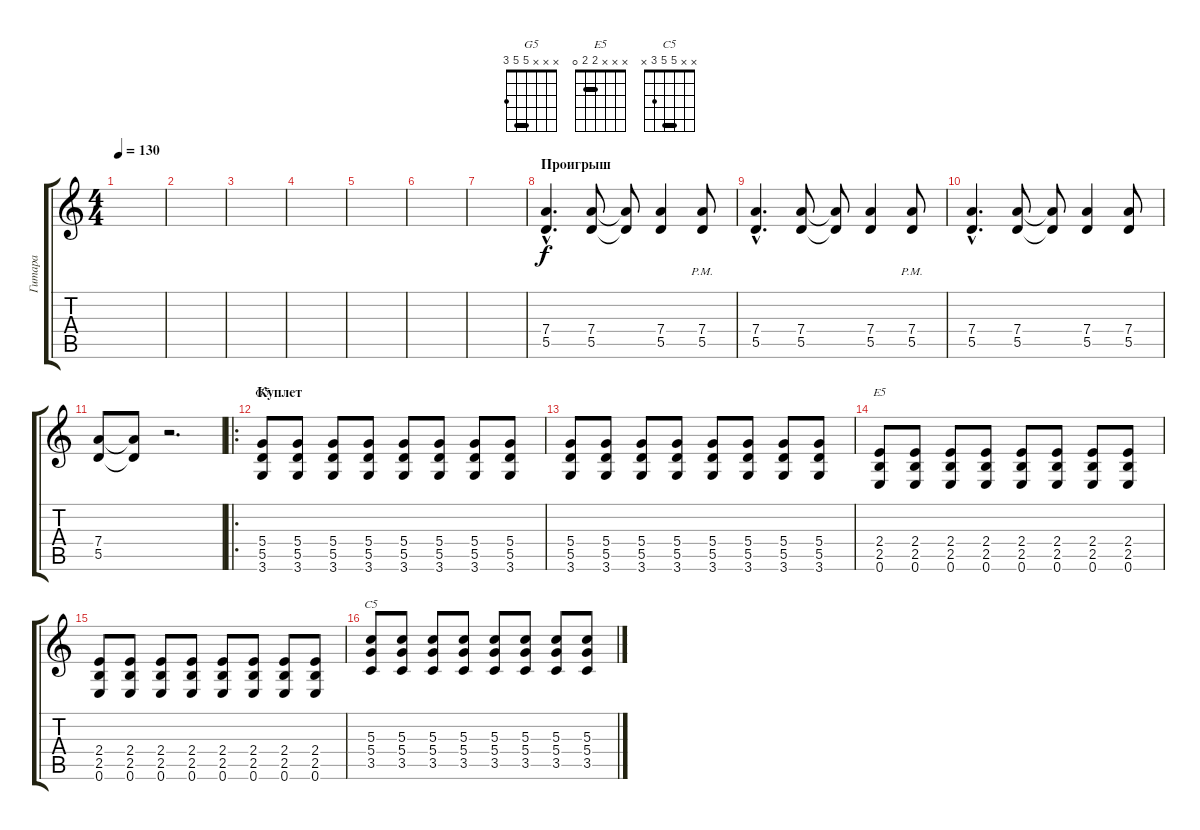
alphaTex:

\track ("Гитара" "Гитара") {instrument overdrivenguitar}
\staff {score tabs}
\tuning (E4 B3 G3 D3 A2 E2) {hide}
\chord ("G5" x x x 5 5 3) {barre 5}
\chord ("E5" x x x 2 2 0) {barre 2}
\chord ("C5" x x 5 5 3 x) {barre 5}
\ts (4 4)
\tempo 130
\clef g2
\ks c
|
|
|
|
|
|
|
\section ("" "Проигрыш")
(7.4{hac} 5.5{hac}).4{d instrument overdrivenguitar} (7.4 5.5).8 (7.4{t} 5.5{t}).8 (7.4 5.5).4 (7.4{pm} 5.5{pm}).8 |
(7.4{hac} 5.5{hac}).4{d instrument overdrivenguitar} (7.4 5.5).8 (7.4{t} 5.5{t}).8 (7.4 5.5).4 (7.4{pm} 5.5{pm}).8 |
(7.4{hac} 5.5{hac}).4{d instrument overdrivenguitar} (7.4 5.5).8 (7.4{t} 5.5{t}).8 (7.4 5.5).4 (7.4 5.5).8 |
(7.4 5.5).8 (7.4{t} 5.5{t}).8 r.2{d} |
\ro
\section ("" "Куплет")
(5.4 5.5 3.6).8{ch "G5" volume 10} (5.4 5.5 3.6).8 (5.4 5.5 3.6).8 (5.4 5.5 3.6).8 (5.4 5.5 3.6).8 (5.4 5.5 3.6).8 (5.4 5.5 3.6).8 (5.4 5.5 3.6).8 |
(5.4 5.5 3.6).8{volume 10} (5.4 5.5 3.6).8 (5.4 5.5 3.6).8 (5.4 5.5 3.6).8 (5.4 5.5 3.6).8 (5.4 5.5 3.6).8 (5.4 5.5 3.6).8 (5.4 5.5 3.6).8 |
(2.4 2.5 0.6).8{ch "E5"} (2.4 2.5 0.6).8 (2.4 2.5 0.6).8 (2.4 2.5 0.6).8 (2.4 2.5 0.6).8 (2.4 2.5 0.6).8 (2.4 2.5 0.6).8 (2.4 2.5 0.6).8 |
(2.4 2.5 0.6).8 (2.4 2.5 0.6).8 (2.4 2.5 0.6).8 (2.4 2.5 0.6).8 (2.4 2.5 0.6).8 (2.4 2.5 0.6).8 (2.4 2.5 0.6).8 (2.4 2.5 0.6).8 |
(5.3 5.4 3.5).8{ch "C5"} (5.3 5.4 3.5).8 (5.3 5.4 3.5).8 (5.3 5.4 3.5).8 (5.3 5.4 3.5).8 (5.3 5.4 3.5).8 (5.3 5.4 3.5).8 (5.3 5.4 3.5).8
